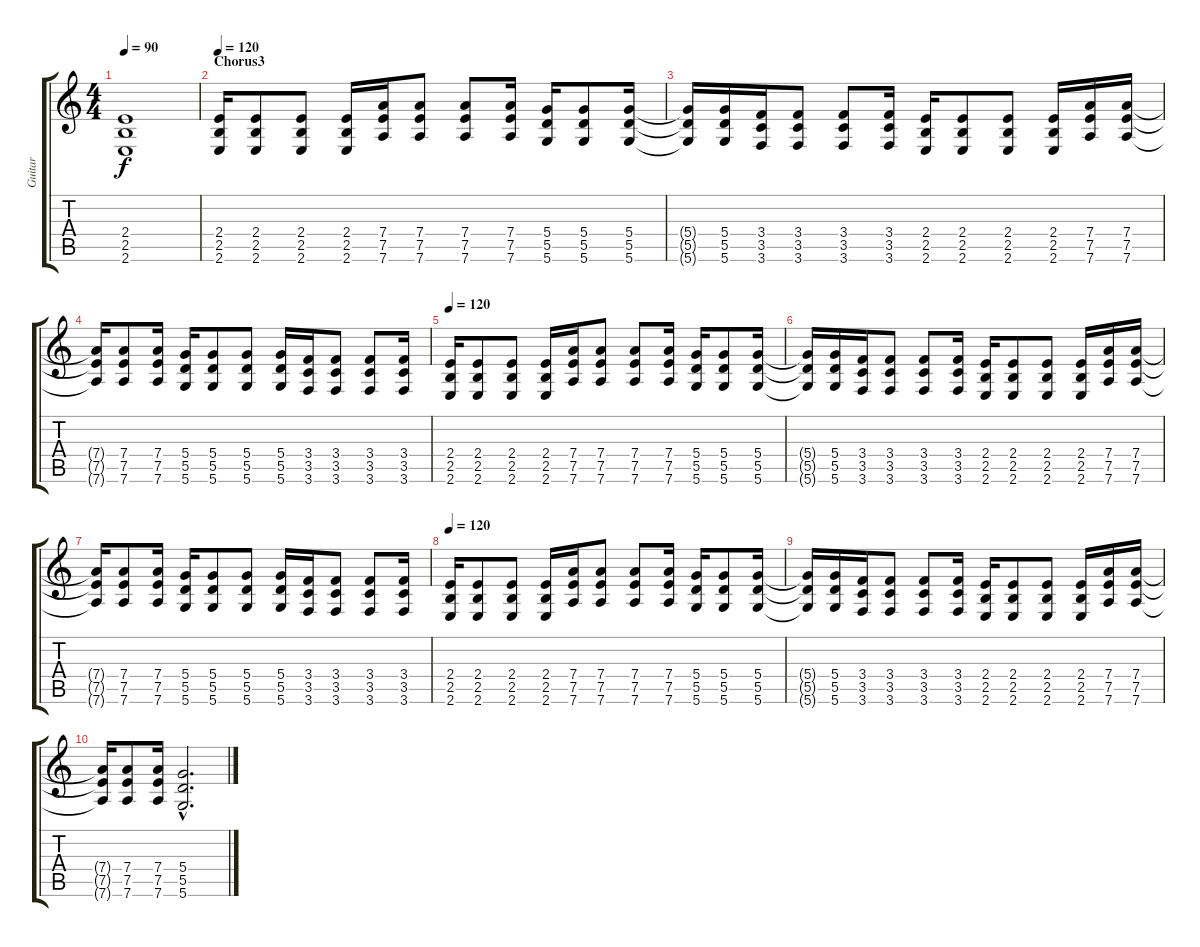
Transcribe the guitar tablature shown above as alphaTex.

\track ("Guitar" "Guitar") {instrument distortionguitar}
\staff {score tabs}
\tuning (E4 B3 G3 D3 A2 D2) {hide}
\ts (4 4)
\tempo 90
\clef g2
\ks c
(2.4 2.5 2.6).1{dy f} |
\section ("" "Chorus3")
\tempo 120
(2.4 2.5 2.6).16 (2.4 2.5 2.6).8 (2.4 2.5 2.6).8 (2.4 2.5 2.6).16 (7.4 7.5 7.6).16 (7.4 7.5 7.6).8 (7.4 7.5 7.6).8 (7.4 7.5 7.6).16 (5.4 5.5 5.6).16 (5.4 5.5 5.6).8 (5.4 5.5 5.6).16 |
(5.4{t} 5.5{t} 5.6{t}).16 (5.4 5.5 5.6).16 (3.4 3.5 3.6).16 (3.4 3.5 3.6).8 (3.4 3.5 3.6).8 (3.4 3.5 3.6).16 (2.4 2.5 2.6).16 (2.4 2.5 2.6).8 (2.4 2.5 2.6).8 (2.4 2.5 2.6).16 (7.4 7.5 7.6).16 (7.4 7.5 7.6).16 |
(7.4{t} 7.5{t} 7.6{t}).16 (7.4 7.5 7.6).8 (7.4 7.5 7.6).16 (5.4 5.5 5.6).16 (5.4 5.5 5.6).8 (5.4 5.5 5.6).8 (5.4 5.5 5.6).16 (3.4 3.5 3.6).16 (3.4 3.5 3.6).8 (3.4 3.5 3.6).8 (3.4 3.5 3.6).16 |
\tempo 120
(2.4 2.5 2.6).16 (2.4 2.5 2.6).8 (2.4 2.5 2.6).8 (2.4 2.5 2.6).16 (7.4 7.5 7.6).16 (7.4 7.5 7.6).8 (7.4 7.5 7.6).8 (7.4 7.5 7.6).16 (5.4 5.5 5.6).16 (5.4 5.5 5.6).8 (5.4 5.5 5.6).16 |
(5.4{t} 5.5{t} 5.6{t}).16 (5.4 5.5 5.6).16 (3.4 3.5 3.6).16 (3.4 3.5 3.6).8 (3.4 3.5 3.6).8 (3.4 3.5 3.6).16 (2.4 2.5 2.6).16 (2.4 2.5 2.6).8 (2.4 2.5 2.6).8 (2.4 2.5 2.6).16 (7.4 7.5 7.6).16 (7.4 7.5 7.6).16 |
(7.4{t} 7.5{t} 7.6{t}).16 (7.4 7.5 7.6).8 (7.4 7.5 7.6).16 (5.4 5.5 5.6).16 (5.4 5.5 5.6).8 (5.4 5.5 5.6).8 (5.4 5.5 5.6).16 (3.4 3.5 3.6).16 (3.4 3.5 3.6).8 (3.4 3.5 3.6).8 (3.4 3.5 3.6).16 |
\tempo 120
(2.4 2.5 2.6).16 (2.4 2.5 2.6).8 (2.4 2.5 2.6).8 (2.4 2.5 2.6).16 (7.4 7.5 7.6).16 (7.4 7.5 7.6).8 (7.4 7.5 7.6).8 (7.4 7.5 7.6).16 (5.4 5.5 5.6).16 (5.4 5.5 5.6).8 (5.4 5.5 5.6).16 |
(5.4{t} 5.5{t} 5.6{t}).16 (5.4 5.5 5.6).16 (3.4 3.5 3.6).16 (3.4 3.5 3.6).8 (3.4 3.5 3.6).8 (3.4 3.5 3.6).16 (2.4 2.5 2.6).16 (2.4 2.5 2.6).8 (2.4 2.5 2.6).8 (2.4 2.5 2.6).16 (7.4 7.5 7.6).16 (7.4 7.5 7.6).16 |
(7.4{t} 7.5{t} 7.6{t}).16 (7.4 7.5 7.6).8 (7.4 7.5 7.6).16 (5.4{hac} 5.5{hac} 5.6).2{d}
